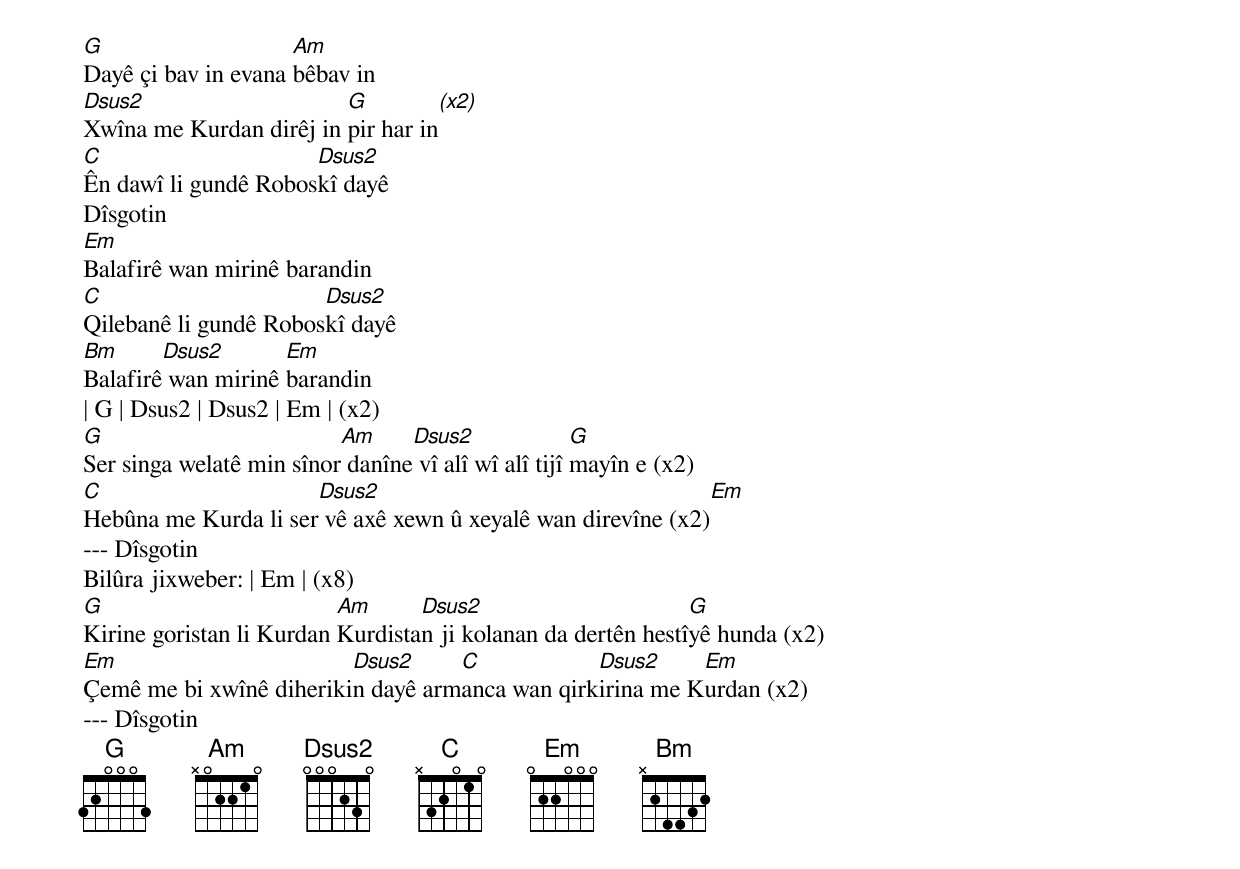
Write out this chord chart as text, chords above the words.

G                    Am
Dayê çi bav in evana bêbav in
Dsus2                    G                    (x2)
Xwîna me Kurdan dirêj in pir har in
C                     Dsus2
Ên dawî li gundê Roboskî dayê
Dîsgotin
Em
Balafirê wan mirinê barandin
C                      Dsus2
Qilebanê li gundê Roboskî dayê
Bm      Dsus2       Em
Balafirê wan mirinê barandin
| G | Dsus2 | Dsus2 | Em | (x2)
G                         Am     Dsus2               G
Ser singa welatê min sînor danîne vî alî wî alî tijî mayîn e (x2)
C                     Dsus2           			               Em
Hebûna me Kurda li ser vê axê xewn û xeyalê wan direvîne (x2)
--- Dîsgotin
Bilûra jixweber: | Em | (x8)
G                         Am      Dsus2                       G
Kirine goristan li Kurdan Kurdistan ji kolanan da dertên hestîyê hunda (x2)
Em                       Dsus2     C            Dsus2     Em
Çemê me bi xwînê diherikin dayê armanca wan qirkirina me Kurdan (x2)
--- Dîsgotin
